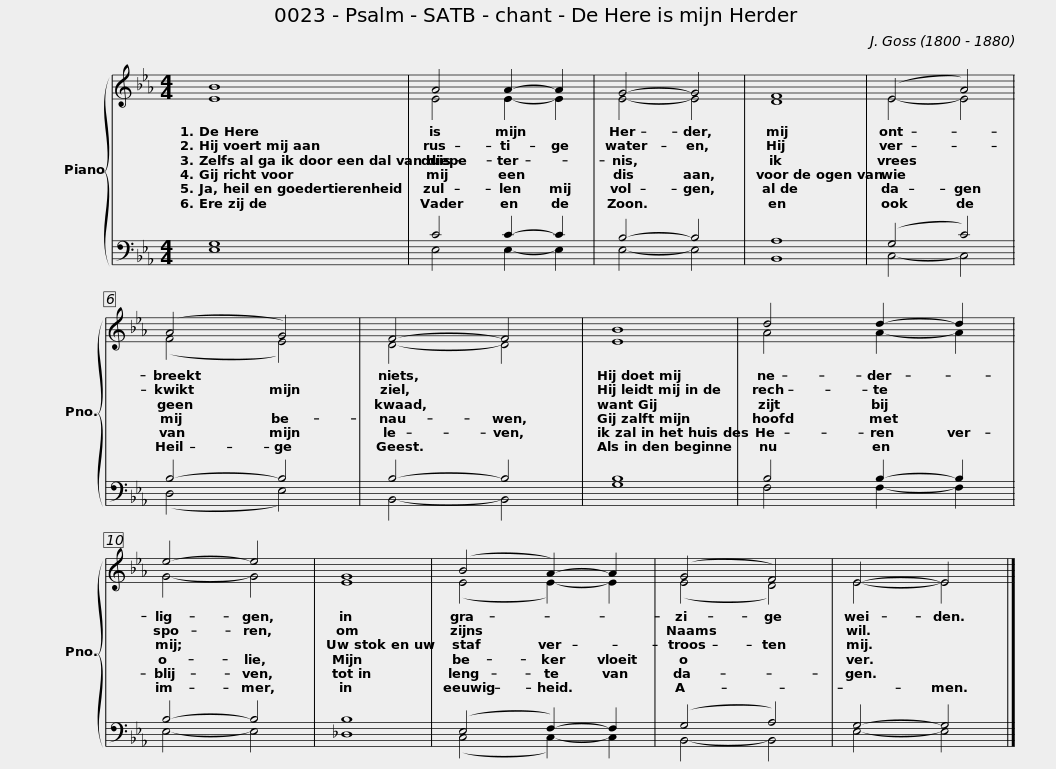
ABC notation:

X:1
%%score { ( 1 2 ) | ( 3 4 ) }
L:1/8
M:4/4
I:linebreak $
K:Eb
V:1 treble
V:2 treble
V:3 bass
V:4 bass
V:1
 B8 | A4 A2- A2 | G4- G4 |$ F8 | (E4 A4) | %5
 (A4 G4) | F4- F4 |$ B8 | d4 d2- d2 | e4- e4 | %10
 G8 |$ (B4 A2-) A2 | (G4 F4) | E4- E4 |] %14
V:2
 E8 | E4 E2- E2 | E4- E4 |$ D8 | E4- E4 | %5
 (F4 E4) | D4- D4 |$ E8 | A4 A2- A2 | G4- G4 | %10
 E8 |$ (E4 E2-) E2 | (E4 D4) | E4- E4 |] %14
V:3
 G,8 | C4 C2- C2 | B,4- B,4 |$ A,8 | (G,4 C4) | %5
 B,4- B,4 | B,4- B,4 |$ B,8 | B,4 B,2- B,2 | B,4- B,4 | %10
 B,8 |$ (E,4 F,2-) F,2 | (G,4 A,4) | G,4- G,4 |] %14
V:4
 E,8 | E,4 E,2- E,2 | E,4- E,4 |$ B,,8 | C,4- C,4 | %5
 (D,4 E,4) | B,,4- B,,4 |$ G,8 | F,4 F,2- F,2 | E,4- E,4 | %10
 _D,8 |$ (C,4 C,2-) C,2 | B,,4- B,,4 | E,4- E,4 |] %14
